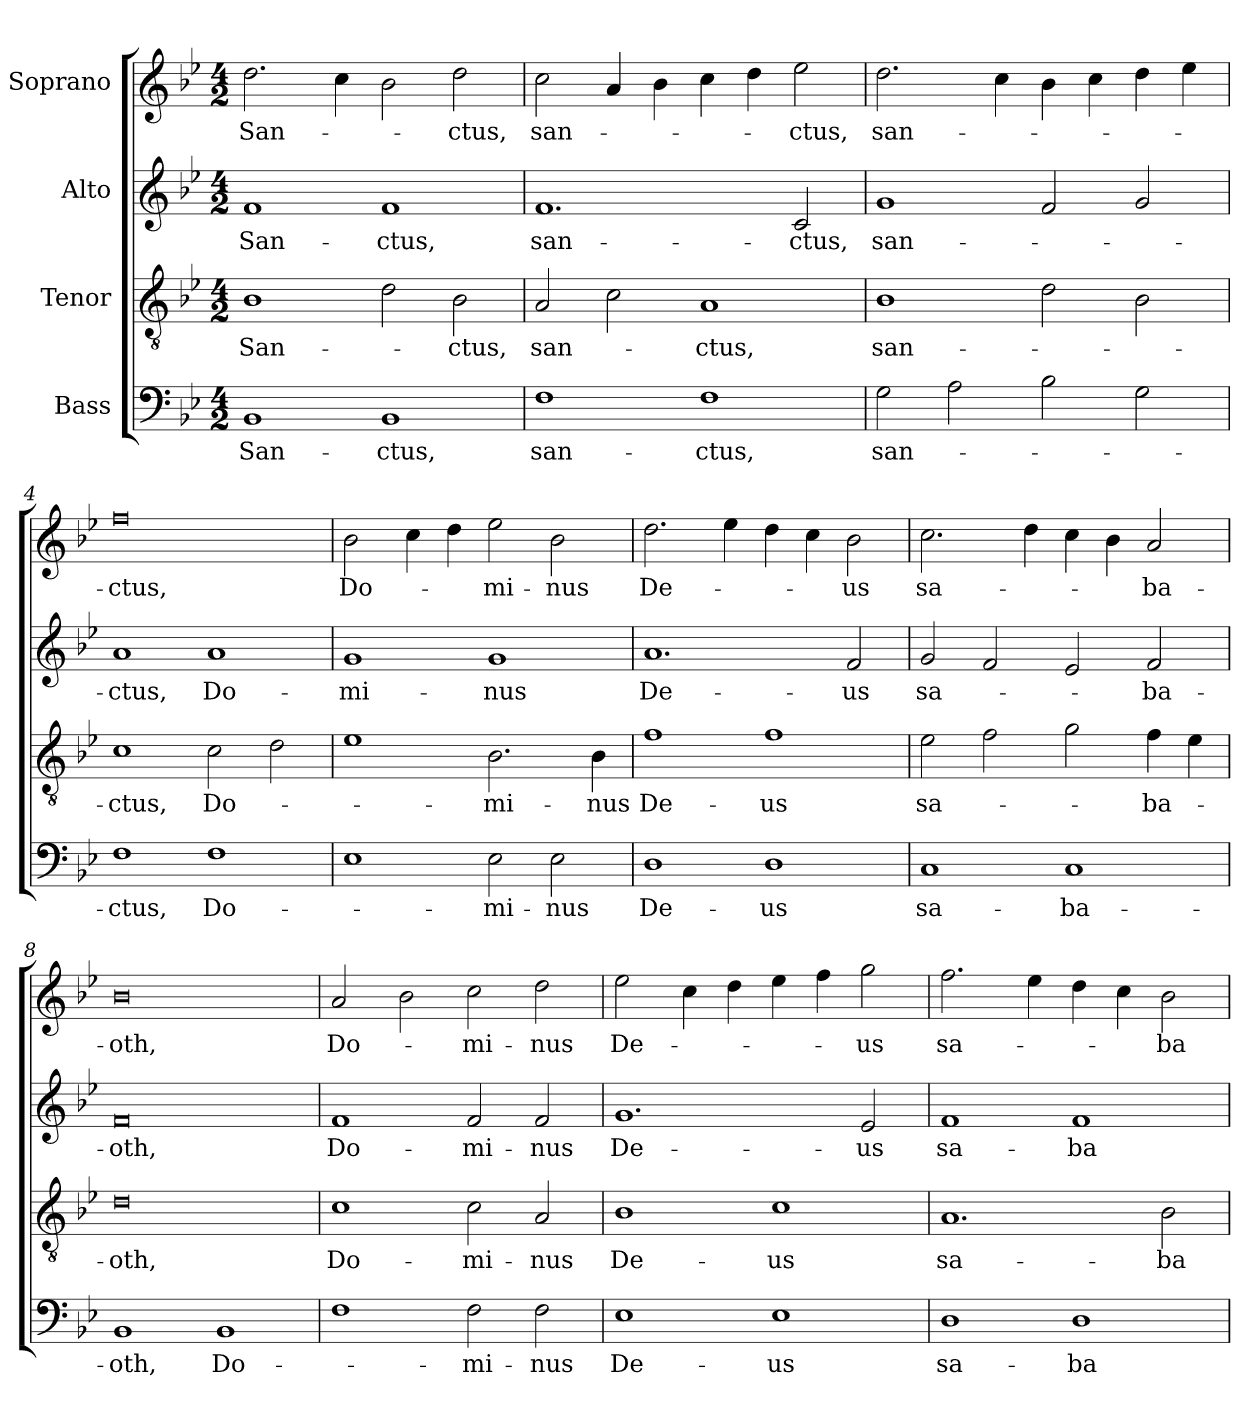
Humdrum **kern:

**kern	**text	**kern	**text	**kern	**text	**kern	**text
*part4	*part4	*part3	*part3	*part2	*part2	*part1	*part1
*staff4	*staff4	*staff3	*staff3	*staff2	*staff2	*staff1	*staff1
*I"Bass	*	*I"Tenor	*	*I"Alto	*	*I"Soprano	*
*clefF4	*	*clefGv2	*	*clefG2	*	*clefG2	*
*k[b-e-]	*	*k[b-e-]	*	*k[b-e-]	*	*k[b-e-]	*
*B-:	*	*B-:	*	*B-:	*	*B-:	*
*M4/2	*	*M4/2	*	*M4/2	*	*M4/2	*
=1	=1	=1	=1	=1	=1	=1	=1
!	!LO:LY:b	!	!LO:LY:b	!	!LO:LY:b	!	!LO:LY:b
1BB-	San-	1B-	San-	1f	San-	2.dd\	San-
.	.	.	.	.	.	4cc\	.
!	!LO:LY:b	!	!	!	!LO:LY:b	!	!
1BB-	-ctus,	2d\	.	1f	-ctus,	2b-\	.
!	!	!	!LO:LY:b	!	!	!	!LO:LY:b
.	.	2B-\	-ctus,	.	.	2dd\	-ctus,
=2	=2	=2	=2	=2	=2	=2	=2
!	!LO:LY:b	!	!LO:LY:b	!	!LO:LY:b	!	!LO:LY:b
1F	san-	2A/	san-	1.f	san-	2cc\	san-
.	.	2c\	.	.	.	4a/	.
.	.	.	.	.	.	4b-\	.
!	!LO:LY:b	!	!LO:LY:b	!	!	!	!
1F	-ctus,	1A	-ctus,	.	.	4cc\	.
.	.	.	.	.	.	4dd\	.
!	!	!	!	!	!LO:LY:b	!	!LO:LY:b
.	.	.	.	2c/	-ctus,	2ee-\	-ctus,
=3	=3	=3	=3	=3	=3	=3	=3
!	!LO:LY:b	!	!LO:LY:b	!	!LO:LY:b	!	!LO:LY:b
2G\	san-	1B-	san-	1g	san-	2.dd\	san-
2A\	.	.	.	.	.	.	.
.	.	.	.	.	.	4cc\	.
2B-\	.	2d\	.	2f/	.	4b-\	.
.	.	.	.	.	.	4cc\	.
2G\	.	2B-\	.	2g/	.	4dd\	.
.	.	.	.	.	.	4ee-\	.
=4	=4	=4	=4	=4	=4	=4	=4
!	!LO:LY:b	!	!LO:LY:b	!	!LO:LY:b	!	!LO:LY:b
1F	-ctus,	1c	-ctus,	1a	-ctus,	0ff	-ctus,
!	!LO:LY:b	!	!LO:LY:b	!	!LO:LY:b	!	!
1F	Do-	2c\	Do-	1a	Do-	.	.
.	.	2d\	.	.	.	.	.
=5	=5	=5	=5	=5	=5	=5	=5
!	!	!	!	!	!LO:LY:b	!	!LO:LY:b
1E-	.	1e-	.	1g	-mi-	2b-\	Do-
.	.	.	.	.	.	4cc\	.
.	.	.	.	.	.	4dd\	.
!	!LO:LY:b	!	!LO:LY:b	!	!LO:LY:b	!	!LO:LY:b
2E-\	-mi-	2.B-\	-mi-	1g	-nus	2ee-\	-mi-
!	!LO:LY:b	!	!	!	!	!	!LO:LY:b
2E-\	-nus	.	.	.	.	2b-\	-nus
!	!	!	!LO:LY:b	!	!	!	!
.	.	4B-\	-nus	.	.	.	.
!!LO:LB:g=z
=6	=6	=6	=6	=6	=6	=6	=6
!	!LO:LY:b	!	!LO:LY:b	!	!LO:LY:b	!	!LO:LY:b
1D	De-	1f	De-	1.a	De-	2.dd\	De-
.	.	.	.	.	.	4ee-\	.
!	!LO:LY:b	!	!LO:LY:b	!	!	!	!
1D	-us	1f	-us	.	.	4dd\	.
.	.	.	.	.	.	4cc\	.
!	!	!	!	!	!LO:LY:b	!	!LO:LY:b
.	.	.	.	2f/	-us	2b-\	-us
=7	=7	=7	=7	=7	=7	=7	=7
!	!LO:LY:b	!	!LO:LY:b	!	!LO:LY:b	!	!LO:LY:b
1C	sa-	2e-\	sa-	2g/	sa-	2.cc\	sa-
.	.	2f\	.	2f/	.	.	.
.	.	.	.	.	.	4dd\	.
!	!LO:LY:b	!	!	!	!	!	!
1C	-ba-	2g\	.	2e-/	.	4cc\	.
.	.	.	.	.	.	4b-\	.
!	!	!	!LO:LY:b	!	!LO:LY:b	!	!LO:LY:b
.	.	4f\	-ba-	2f/	-ba-	2a/	-ba-
.	.	4e-\	.	.	.	.	.
=8	=8	=8	=8	=8	=8	=8	=8
!	!LO:LY:b	!	!LO:LY:b	!	!LO:LY:b	!	!LO:LY:b
1BB-	-oth,	0d	-oth,	0f	-oth,	0b-	-oth,
!	!LO:LY:b	!	!	!	!	!	!
1BB-	Do-	.	.	.	.	.	.
=9	=9	=9	=9	=9	=9	=9	=9
!	!	!	!LO:LY:b	!	!LO:LY:b	!	!LO:LY:b
1F	.	1c	Do-	1f	Do-	2a/	Do-
.	.	.	.	.	.	2b-\	.
!	!LO:LY:b	!	!LO:LY:b	!	!LO:LY:b	!	!LO:LY:b
2F\	-mi-	2c\	-mi-	2f/	-mi-	2cc\	-mi-
!	!LO:LY:b	!	!LO:LY:b	!	!LO:LY:b	!	!LO:LY:b
2F\	-nus	2A/	-nus	2f/	-nus	2dd\	-nus
=10	=10	=10	=10	=10	=10	=10	=10
!	!LO:LY:b	!	!LO:LY:b	!	!LO:LY:b	!	!LO:LY:b
1E-	De-	1B-	De-	1.g	De-	2ee-\	De-
.	.	.	.	.	.	4cc\	.
.	.	.	.	.	.	4dd\	.
!	!LO:LY:b	!	!LO:LY:b	!	!	!	!
1E-	-us	1c	-us	.	.	4ee-\	.
.	.	.	.	.	.	4ff\	.
!	!	!	!	!	!LO:LY:b	!	!LO:LY:b
.	.	.	.	2e-/	-us	2gg\	-us
=11	=11	=11	=11	=11	=11	=11	=11
!	!LO:LY:b	!	!LO:LY:b	!	!LO:LY:b	!	!LO:LY:b
1D	sa-	1.A	sa-	1f	sa-	2.ff\	sa-
.	.	.	.	.	.	4ee-\	.
!	!LO:LY:b	!	!	!	!LO:LY:b	!	!
1D	-ba-	.	.	1f	-ba-	4dd\	.
.	.	.	.	.	.	4cc\	.
!	!	!	!LO:LY:b	!	!	!	!LO:LY:b
.	.	2B-\	-ba-	.	.	2b-\	-ba-
=	=	=	=	=	=	=	=
*-	*-	*-	*-	*-	*-	*-	*-
